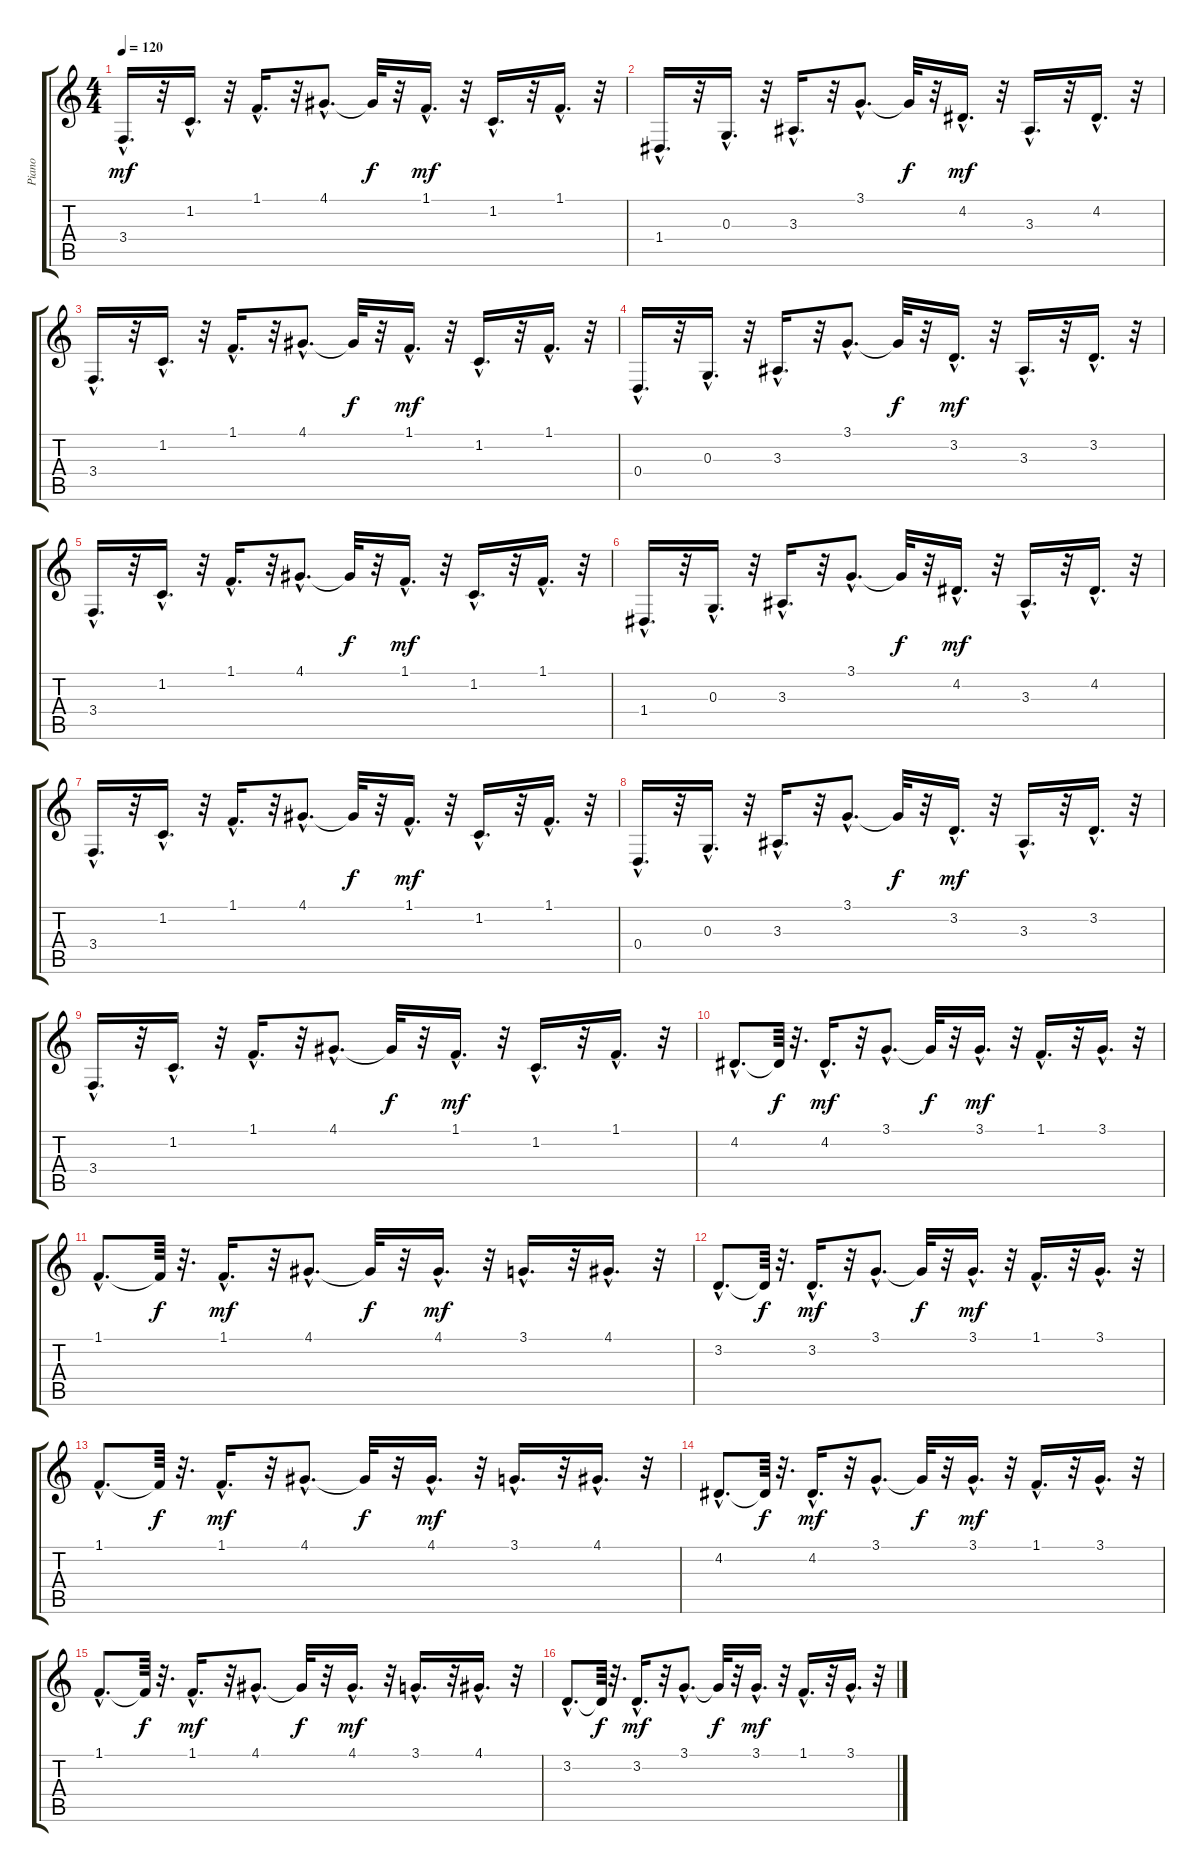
\track ("Piano" "Piano") {instrument electricpiano1}
\staff {score tabs}
\tuning (E4 B3 G3 D3 A2 E2) {hide}
\ts (4 4)
\tempo 120
\clef g2
\ks c
3.4{hac}.16{d dy mf} r.32 1.2{hac}.16{d} r.32 1.1{hac}.16{d} r.32 4.1{hac}.8{d} 4.1{t}.32{dy f} r.32 1.1{hac}.16{d dy mf} r.32 1.2{hac}.16{d} r.32 1.1{hac}.16{d} r.32 |
1.4{hac}.16{d} r.32 0.3{hac}.16{d} r.32 3.3{hac}.16{d} r.32 3.1{hac}.8{d} 3.1{t}.32{dy f} r.32 4.2{hac}.16{d dy mf} r.32 3.3{hac}.16{d} r.32 4.2{hac}.16{d} r.32 |
3.4{hac}.16{d} r.32 1.2{hac}.16{d} r.32 1.1{hac}.16{d} r.32 4.1{hac}.8{d} 4.1{t}.32{dy f} r.32 1.1{hac}.16{d dy mf} r.32 1.2{hac}.16{d} r.32 1.1{hac}.16{d} r.32 |
0.4{hac}.16{d} r.32 0.3{hac}.16{d} r.32 3.3{hac}.16{d} r.32 3.1{hac}.8{d} 3.1{t}.32{dy f} r.32 3.2{hac}.16{d dy mf} r.32 3.3{hac}.16{d} r.32 3.2{hac}.16{d} r.32 |
3.4{hac}.16{d} r.32 1.2{hac}.16{d} r.32 1.1{hac}.16{d} r.32 4.1{hac}.8{d} 4.1{t}.32{dy f} r.32 1.1{hac}.16{d dy mf} r.32 1.2{hac}.16{d} r.32 1.1{hac}.16{d} r.32 |
1.4{hac}.16{d} r.32 0.3{hac}.16{d} r.32 3.3{hac}.16{d} r.32 3.1{hac}.8{d} 3.1{t}.32{dy f} r.32 4.2{hac}.16{d dy mf} r.32 3.3{hac}.16{d} r.32 4.2{hac}.16{d} r.32 |
3.4{hac}.16{d} r.32 1.2{hac}.16{d} r.32 1.1{hac}.16{d} r.32 4.1{hac}.8{d} 4.1{t}.32{dy f} r.32 1.1{hac}.16{d dy mf} r.32 1.2{hac}.16{d} r.32 1.1{hac}.16{d} r.32 |
0.4{hac}.16{d} r.32 0.3{hac}.16{d} r.32 3.3{hac}.16{d} r.32 3.1{hac}.8{d} 3.1{t}.32{dy f} r.32 3.2{hac}.16{d dy mf} r.32 3.3{hac}.16{d} r.32 3.2{hac}.16{d} r.32 |
3.4{hac}.16{d} r.32 1.2{hac}.16{d} r.32 1.1{hac}.16{d} r.32 4.1{hac}.8{d} 4.1{t}.32{dy f} r.32 1.1{hac}.16{d dy mf} r.32 1.2{hac}.16{d} r.32 1.1{hac}.16{d} r.32 |
4.2{hac}.8{d} 4.2{t}.64{dy f} r.32{d} 4.2{hac}.16{d dy mf} r.32 3.1{hac}.8{d} 3.1{t}.32{dy f} r.32 3.1{hac}.16{d dy mf} r.32 1.1{hac}.16{d} r.32 3.1{hac}.16{d} r.32 |
1.1{hac}.8{d} 1.1{t}.64{dy f} r.32{d} 1.1{hac}.16{d dy mf} r.32 4.1{hac}.8{d} 4.1{t}.32{dy f} r.32 4.1{hac}.16{d dy mf} r.32 3.1{hac}.16{d} r.32 4.1{hac}.16{d} r.32 |
3.2{hac}.8{d} 3.2{t}.64{dy f} r.32{d} 3.2{hac}.16{d dy mf} r.32 3.1{hac}.8{d} 3.1{t}.32{dy f} r.32 3.1{hac}.16{d dy mf} r.32 1.1{hac}.16{d} r.32 3.1{hac}.16{d} r.32 |
1.1{hac}.8{d} 1.1{t}.64{dy f} r.32{d} 1.1{hac}.16{d dy mf} r.32 4.1{hac}.8{d} 4.1{t}.32{dy f} r.32 4.1{hac}.16{d dy mf} r.32 3.1{hac}.16{d} r.32 4.1{hac}.16{d} r.32 |
4.2{hac}.8{d} 4.2{t}.64{dy f} r.32{d} 4.2{hac}.16{d dy mf} r.32 3.1{hac}.8{d} 3.1{t}.32{dy f} r.32 3.1{hac}.16{d dy mf} r.32 1.1{hac}.16{d} r.32 3.1{hac}.16{d} r.32 |
1.1{hac}.8{d} 1.1{t}.64{dy f} r.32{d} 1.1{hac}.16{d dy mf} r.32 4.1{hac}.8{d} 4.1{t}.32{dy f} r.32 4.1{hac}.16{d dy mf} r.32 3.1{hac}.16{d} r.32 4.1{hac}.16{d} r.32 |
3.2{hac}.8{d} 3.2{t}.64{dy f} r.32{d} 3.2{hac}.16{d dy mf} r.32 3.1{hac}.8{d} 3.1{t}.32{dy f} r.32 3.1{hac}.16{d dy mf} r.32 1.1{hac}.16{d} r.32 3.1{hac}.16{d} r.32
